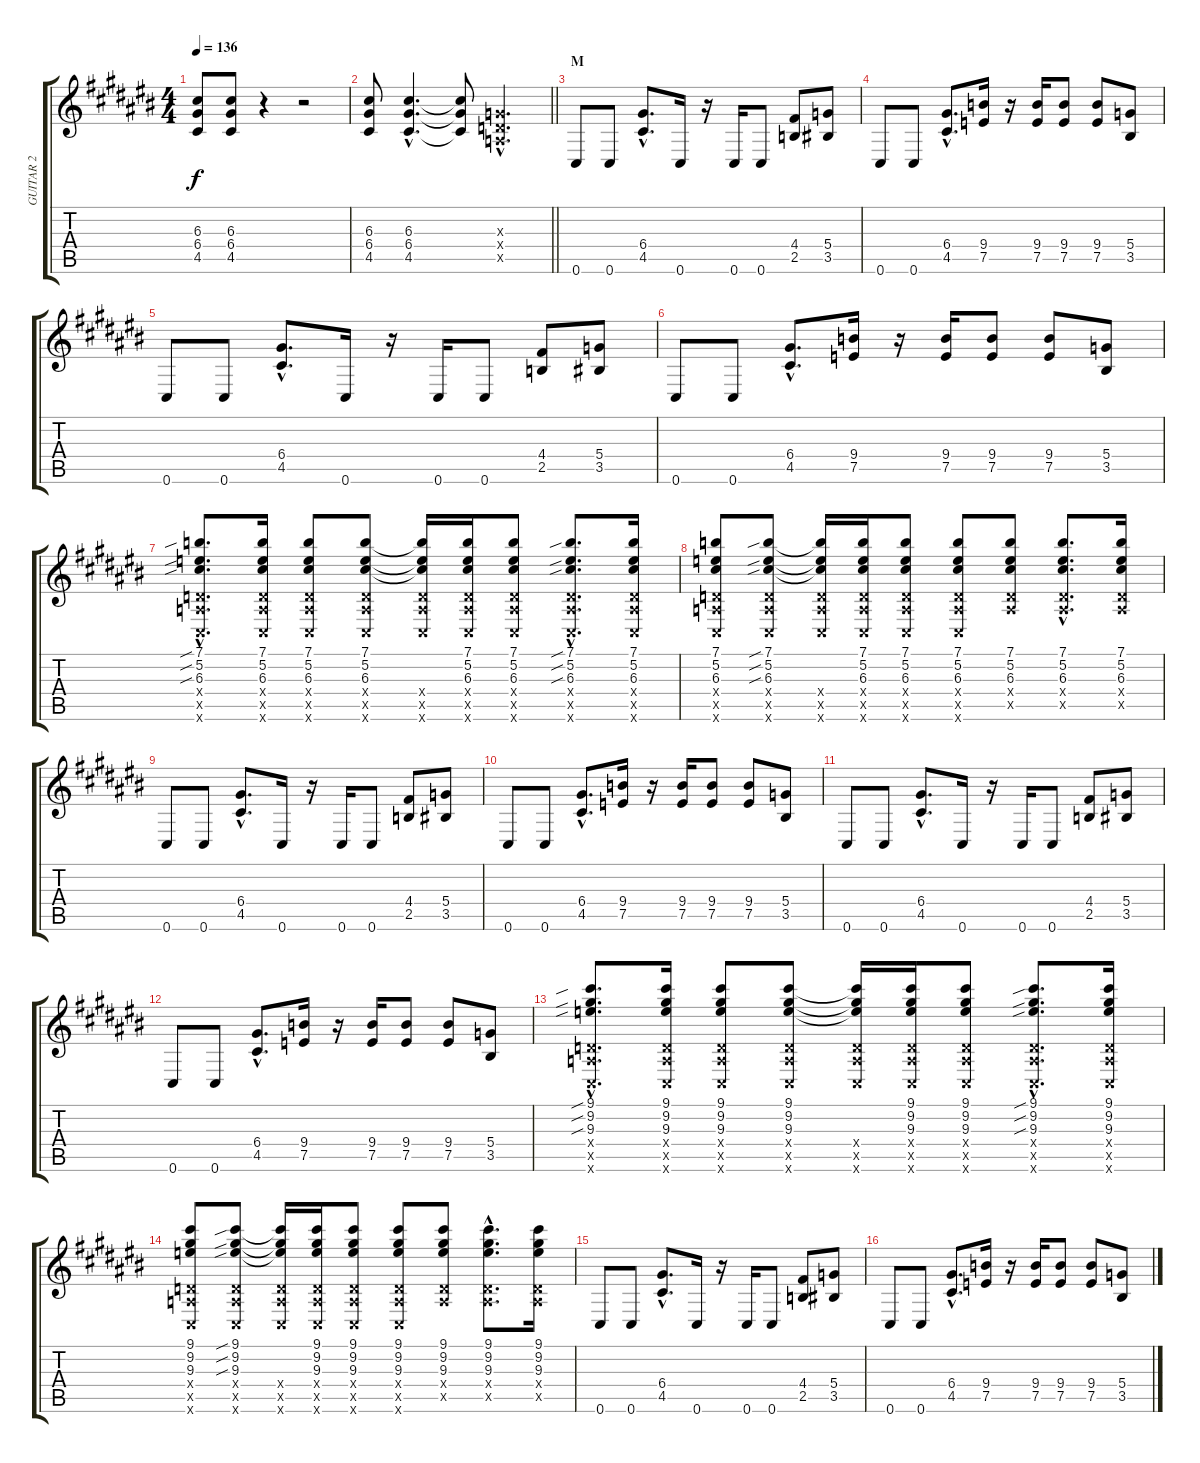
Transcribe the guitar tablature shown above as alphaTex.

\track ("GUITAR 2" "GUITAR 2") {instrument distortionguitar}
\staff {score tabs}
\tuning (E4 B3 G3 D3 A2 Db2) {hide}
\ts (4 4)
\tempo 136
\clef g2
\ks c#
(6.3 6.4 4.5).8{dy f} (6.3 6.4 4.5).8 r.4 r.2 |
\barLineRight lightlight
(6.3 6.4 4.5).8 (6.3{hac} 6.4{hac} 4.5{hac}).4{d} (6.3{t} 6.4{t} 4.5{t}).8 (0.3{hac x} 0.4{hac x} 0.5{hac x}).4{d} |
\section ("" "M")
0.6.8 0.6.8 (6.4{hac} 4.5{hac}).8{d} 0.6.16 r.16 0.6.16 0.6.8 (4.4 2.5).8 (5.4 3.5).8 |
0.6.8 0.6.8 (6.4{hac} 4.5{hac}).8{d} (9.4 7.5).16 r.16 (9.4 7.5).16 (9.4 7.5).8 (9.4 7.5).8 (5.4 3.5).8 |
0.6.8 0.6.8 (6.4{hac} 4.5{hac}).8{d} 0.6.16 r.16 0.6.16 0.6.8 (4.4 2.5).8 (5.4 3.5).8 |
0.6.8 0.6.8 (6.4{hac} 4.5{hac}).8{d} (9.4 7.5).16 r.16 (9.4 7.5).16 (9.4 7.5).8 (9.4 7.5).8 (5.4 3.5).8 |
(7.1{sib hac} 5.2{sib hac} 6.3{sib hac} 0.4{hac x} 0.5{hac x} 0.6{hac x}).8{d} (7.1 5.2 6.3 0.4{x} 0.5{x} 0.6{x}).16 (7.1 5.2 6.3 0.4{x} 0.5{x} 0.6{x}).8 (7.1 5.2 6.3 0.4{x} 0.5{x} 0.6{x}).8 (7.1{t} 5.2{t} 6.3{t} 0.4{x} 0.5{x} 0.6{x}).16 (7.1 5.2 6.3 0.4{x} 0.5{x} 0.6{x}).16 (7.1 5.2 6.3 0.4{x} 0.5{x} 0.6{x}).8 (7.1{sib hac} 5.2{sib hac} 6.3{sib hac} 0.4{hac x} 0.5{hac x} 0.6{hac x}).8{d} (7.1 5.2 6.3 0.4{x} 0.5{x} 0.6{x}).16 |
(7.1 5.2 6.3 0.4{x} 0.5{x} 0.6{x}).8 (7.1{sib} 5.2{sib} 6.3{sib} 0.4{x} 0.5{x} 0.6{x}).8 (7.1{t} 5.2{t} 6.3{t} 0.4{x} 0.5{x} 0.6{x}).16 (7.1 5.2 6.3 0.4{x} 0.5{x} 0.6{x}).16 (7.1 5.2 6.3 0.4{x} 0.5{x} 0.6{x}).8 (7.1 5.2 6.3 0.4{x} 0.5{x} 0.6{x}).8 (7.1 5.2 6.3 0.4{x} 0.5{x}).8 (7.1{hac} 5.2{hac} 6.3{hac} 0.4{hac x} 0.5{hac x}).8{d} (7.1 5.2 6.3 0.4{x} 0.5{x}).16 |
0.6.8 0.6.8 (6.4{hac} 4.5{hac}).8{d} 0.6.16 r.16 0.6.16 0.6.8 (4.4 2.5).8 (5.4 3.5).8 |
0.6.8 0.6.8 (6.4{hac} 4.5{hac}).8{d} (9.4 7.5).16 r.16 (9.4 7.5).16 (9.4 7.5).8 (9.4 7.5).8 (5.4 3.5).8 |
0.6.8 0.6.8 (6.4{hac} 4.5{hac}).8{d} 0.6.16 r.16 0.6.16 0.6.8 (4.4 2.5).8 (5.4 3.5).8 |
0.6.8 0.6.8 (6.4{hac} 4.5{hac}).8{d} (9.4 7.5).16 r.16 (9.4 7.5).16 (9.4 7.5).8 (9.4 7.5).8 (5.4 3.5).8 |
(9.1{sib hac} 9.2{sib hac} 9.3{sib hac} 0.4{hac x} 0.5{hac x} 0.6{hac x}).8{d} (9.1 9.2 9.3 0.4{x} 0.5{x} 0.6{x}).16 (9.1 9.2 9.3 0.4{x} 0.5{x} 0.6{x}).8 (9.1 9.2 9.3 0.4{x} 0.5{x} 0.6{x}).8 (9.1{t} 9.2{t} 9.3{t} 0.4{x} 0.5{x} 0.6{x}).16 (9.1 9.2 9.3 0.4{x} 0.5{x} 0.6{x}).16 (9.1 9.2 9.3 0.4{x} 0.5{x} 0.6{x}).8 (9.1{sib hac} 9.2{sib hac} 9.3{sib hac} 0.4{hac x} 0.5{hac x} 0.6{hac x}).8{d} (9.1 9.2 9.3 0.4{x} 0.5{x} 0.6{x}).16 |
(9.1 9.2 9.3 0.4{x} 0.5{x} 0.6{x}).8 (9.1{sib} 9.2{sib} 9.3{sib} 0.4{x} 0.5{x} 0.6{x}).8 (9.1{t} 9.2{t} 9.3{t} 0.4{x} 0.5{x} 0.6{x}).16 (9.1 9.2 9.3 0.4{x} 0.5{x} 0.6{x}).16 (9.1 9.2 9.3 0.4{x} 0.5{x} 0.6{x}).8 (9.1 9.2 9.3 0.4{x} 0.5{x} 0.6{x}).8 (9.1 9.2 9.3 0.4{x} 0.5{x}).8 (9.1{hac} 9.2{hac} 9.3{hac} 0.4{hac x} 0.5{hac x}).8{d} (9.1 9.2 9.3 0.4{x} 0.5{x}).16 |
0.6.8 0.6.8 (6.4{hac} 4.5{hac}).8{d} 0.6.16 r.16 0.6.16 0.6.8 (4.4 2.5).8 (5.4 3.5).8 |
0.6.8 0.6.8 (6.4{hac} 4.5{hac}).8{d} (9.4 7.5).16 r.16 (9.4 7.5).16 (9.4 7.5).8 (9.4 7.5).8 (5.4 3.5).8
